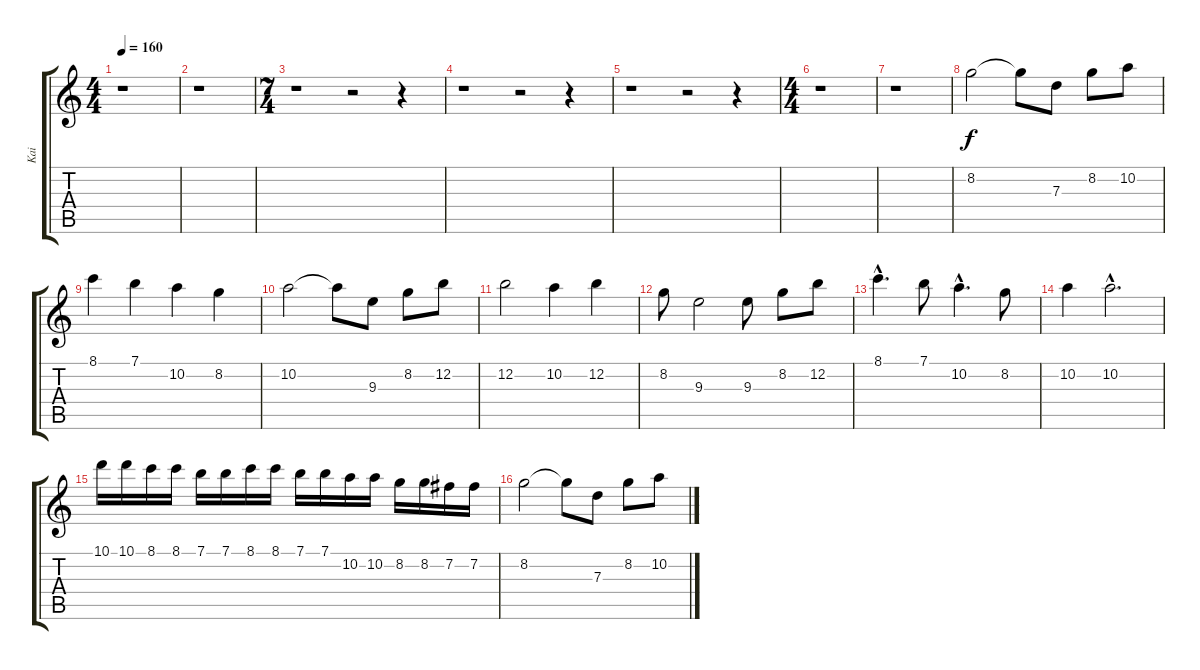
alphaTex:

\track ("Kai" "Kai") {instrument distortionguitar}
\staff {score tabs}
\tuning (E4 B3 G3 D3 A2 E2) {hide}
\ts (4 4)
\tempo 160
\clef g2
\ks c
r.1{dy f instrument distortionguitar} |
r.1 |
\ts (7 4)
r.1 r.2 r.4 |
r.1 r.2 r.4 |
r.1 r.2 r.4 |
\ts (4 4)
r.1 |
r.1 |
8.2.2 8.2{t}.8 7.3.8 8.2.8 10.2.8 |
8.1.4 7.1.4 10.2.4 8.2.4 |
10.2.2 10.2{t}.8 9.3.8 8.2.8 12.2.8 |
12.2.2 10.2.4 12.2.4 |
8.2.8 9.3.2 9.3.8 8.2.8 12.2.8 |
8.1{hac}.4{d} 7.1.8 10.2{hac}.4{d} 8.2.8 |
10.2.4 10.2{hac}.2{d} |
10.1.16 10.1.16 8.1.16 8.1.16 7.1.16 7.1.16 8.1.16 8.1.16 7.1.16 7.1.16 10.2.16 10.2.16 8.2.16 8.2.16 7.2.16 7.2.16 |
8.2.2 8.2{t}.8 7.3.8 8.2.8 10.2.8
